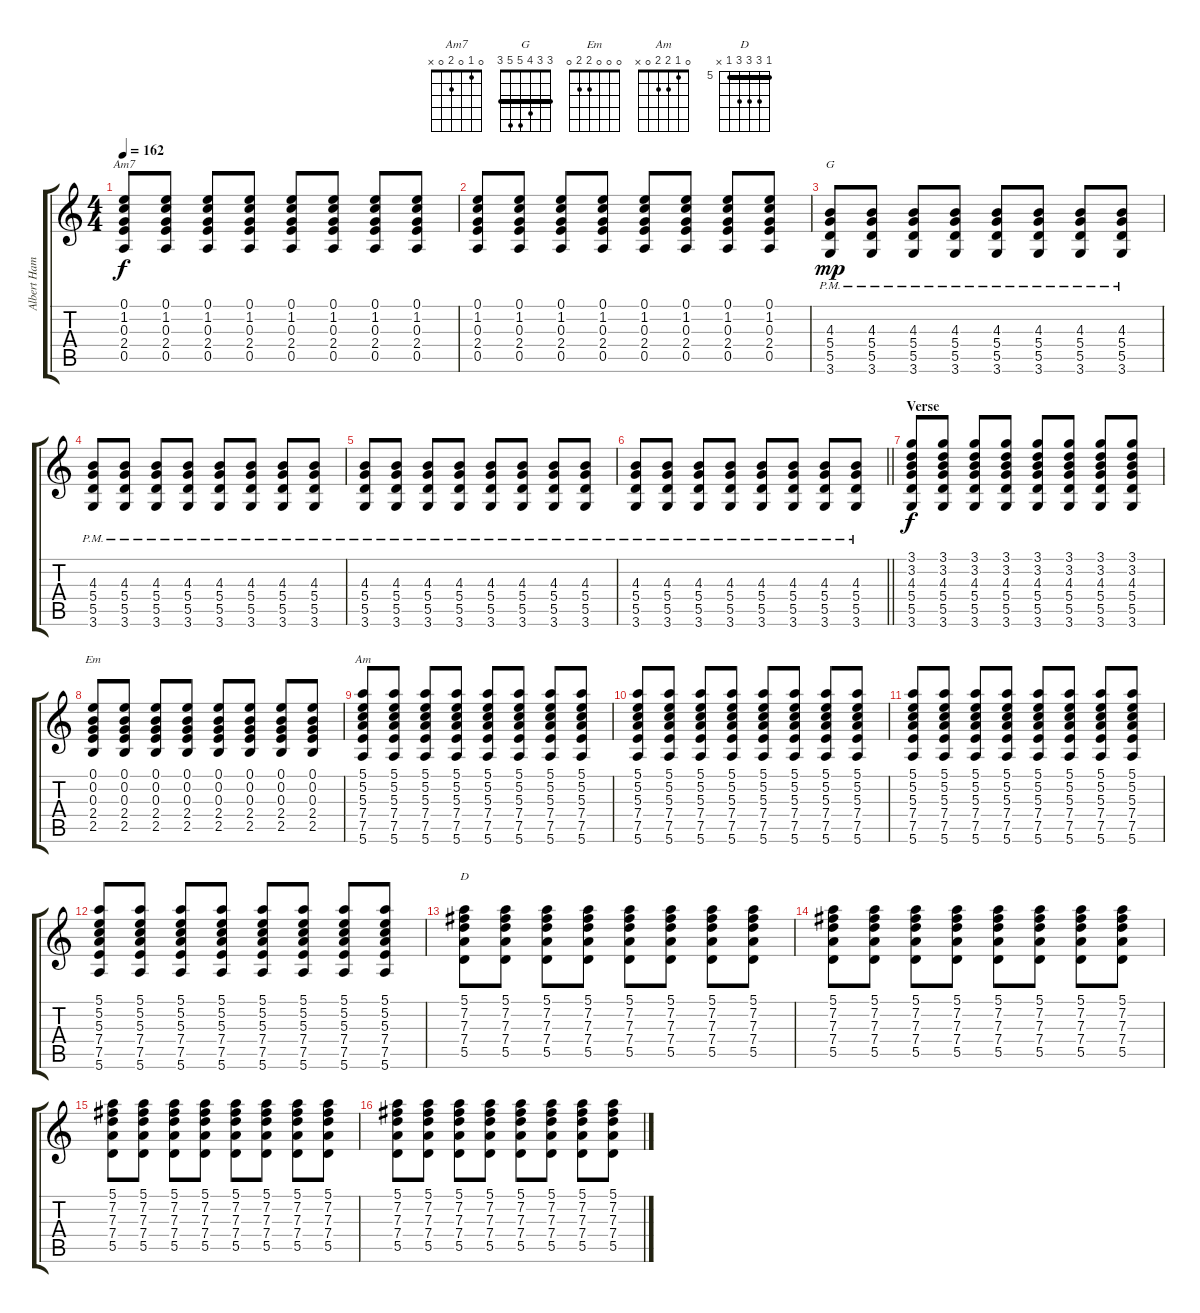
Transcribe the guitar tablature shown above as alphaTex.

\track ("Albert Hammond Jr" "Albert Ham") {instrument overdrivenguitar}
\staff {score tabs}
\tuning (E4 B3 G3 D3 A2 E2) {hide}
\chord ("Am7" 0 1 0 2 0 x)
\chord ("G" 3 3 4 5 5 3) {barre 3}
\chord ("Em" 0 0 0 2 2 0)
\chord ("Am" 0 1 2 2 0 x)
\chord ("D" 5 7 7 7 5 x) {firstfret 5 barre 5}
\ts (4 4)
\tempo 162
\clef g2
\ks c
(0.1 1.2 0.3 2.4 0.5).8{ch "Am7" dy f} (0.1 1.2 0.3 2.4 0.5).8 (0.1 1.2 0.3 2.4 0.5).8 (0.1 1.2 0.3 2.4 0.5).8 (0.1 1.2 0.3 2.4 0.5).8 (0.1 1.2 0.3 2.4 0.5).8 (0.1 1.2 0.3 2.4 0.5).8 (0.1 1.2 0.3 2.4 0.5).8 |
(0.1 1.2 0.3 2.4 0.5).8 (0.1 1.2 0.3 2.4 0.5).8 (0.1 1.2 0.3 2.4 0.5).8 (0.1 1.2 0.3 2.4 0.5).8 (0.1 1.2 0.3 2.4 0.5).8 (0.1 1.2 0.3 2.4 0.5).8 (0.1 1.2 0.3 2.4 0.5).8 (0.1 1.2 0.3 2.4 0.5).8 |
(4.3{pm} 5.4{pm} 5.5{pm} 3.6{pm}).8{ch "G" dy mp} (4.3{pm} 5.4{pm} 5.5{pm} 3.6{pm}).8 (4.3{pm} 5.4{pm} 5.5{pm} 3.6{pm}).8 (4.3{pm} 5.4{pm} 5.5{pm} 3.6{pm}).8 (4.3{pm} 5.4{pm} 5.5{pm} 3.6{pm}).8 (4.3{pm} 5.4{pm} 5.5{pm} 3.6{pm}).8 (4.3{pm} 5.4{pm} 5.5{pm} 3.6{pm}).8 (4.3{pm} 5.4{pm} 5.5{pm} 3.6{pm}).8 |
(4.3{pm} 5.4{pm} 5.5{pm} 3.6{pm}).8 (4.3{pm} 5.4{pm} 5.5{pm} 3.6{pm}).8 (4.3{pm} 5.4{pm} 5.5{pm} 3.6{pm}).8 (4.3{pm} 5.4{pm} 5.5{pm} 3.6{pm}).8 (4.3{pm} 5.4{pm} 5.5{pm} 3.6{pm}).8 (4.3{pm} 5.4{pm} 5.5{pm} 3.6{pm}).8 (4.3{pm} 5.4{pm} 5.5{pm} 3.6{pm}).8 (4.3{pm} 5.4{pm} 5.5{pm} 3.6{pm}).8 |
(4.3{pm} 5.4{pm} 5.5{pm} 3.6{pm}).8 (4.3{pm} 5.4{pm} 5.5{pm} 3.6{pm}).8 (4.3{pm} 5.4{pm} 5.5{pm} 3.6{pm}).8 (4.3{pm} 5.4{pm} 5.5{pm} 3.6{pm}).8 (4.3{pm} 5.4{pm} 5.5{pm} 3.6{pm}).8 (4.3{pm} 5.4{pm} 5.5{pm} 3.6{pm}).8 (4.3{pm} 5.4{pm} 5.5{pm} 3.6{pm}).8 (4.3{pm} 5.4{pm} 5.5{pm} 3.6{pm}).8 |
\barLineRight lightlight
(4.3{pm} 5.4{pm} 5.5{pm} 3.6{pm}).8 (4.3{pm} 5.4{pm} 5.5{pm} 3.6{pm}).8 (4.3{pm} 5.4{pm} 5.5{pm} 3.6{pm}).8 (4.3{pm} 5.4{pm} 5.5{pm} 3.6{pm}).8 (4.3{pm} 5.4{pm} 5.5{pm} 3.6{pm}).8 (4.3{pm} 5.4{pm} 5.5{pm} 3.6{pm}).8 (4.3{pm} 5.4{pm} 5.5{pm} 3.6{pm}).8 (4.3{pm} 5.4{pm} 5.5{pm} 3.6{pm}).8 |
\section ("" "Verse")
(3.1 3.2 4.3 5.4 5.5 3.6).8{dy f} (3.1 3.2 4.3 5.4 5.5 3.6).8 (3.1 3.2 4.3 5.4 5.5 3.6).8 (3.1 3.2 4.3 5.4 5.5 3.6).8 (3.1 3.2 4.3 5.4 5.5 3.6).8 (3.1 3.2 4.3 5.4 5.5 3.6).8 (3.1 3.2 4.3 5.4 5.5 3.6).8 (3.1 3.2 4.3 5.4 5.5 3.6).8 |
(0.1 0.2 0.3 2.4 2.5).8{ch "Em"} (0.1 0.2 0.3 2.4 2.5).8 (0.1 0.2 0.3 2.4 2.5).8 (0.1 0.2 0.3 2.4 2.5).8 (0.1 0.2 0.3 2.4 2.5).8 (0.1 0.2 0.3 2.4 2.5).8 (0.1 0.2 0.3 2.4 2.5).8 (0.1 0.2 0.3 2.4 2.5).8 |
(5.1 5.2 5.3 7.4 7.5 5.6).8{ch "Am"} (5.1 5.2 5.3 7.4 7.5 5.6).8 (5.1 5.2 5.3 7.4 7.5 5.6).8 (5.1 5.2 5.3 7.4 7.5 5.6).8 (5.1 5.2 5.3 7.4 7.5 5.6).8 (5.1 5.2 5.3 7.4 7.5 5.6).8 (5.1 5.2 5.3 7.4 7.5 5.6).8 (5.1 5.2 5.3 7.4 7.5 5.6).8 |
(5.1 5.2 5.3 7.4 7.5 5.6).8 (5.1 5.2 5.3 7.4 7.5 5.6).8 (5.1 5.2 5.3 7.4 7.5 5.6).8 (5.1 5.2 5.3 7.4 7.5 5.6).8 (5.1 5.2 5.3 7.4 7.5 5.6).8 (5.1 5.2 5.3 7.4 7.5 5.6).8 (5.1 5.2 5.3 7.4 7.5 5.6).8 (5.1 5.2 5.3 7.4 7.5 5.6).8 |
(5.1 5.2 5.3 7.4 7.5 5.6).8 (5.1 5.2 5.3 7.4 7.5 5.6).8 (5.1 5.2 5.3 7.4 7.5 5.6).8 (5.1 5.2 5.3 7.4 7.5 5.6).8 (5.1 5.2 5.3 7.4 7.5 5.6).8 (5.1 5.2 5.3 7.4 7.5 5.6).8 (5.1 5.2 5.3 7.4 7.5 5.6).8 (5.1 5.2 5.3 7.4 7.5 5.6).8 |
(5.1 5.2 5.3 7.4 7.5 5.6).8 (5.1 5.2 5.3 7.4 7.5 5.6).8 (5.1 5.2 5.3 7.4 7.5 5.6).8 (5.1 5.2 5.3 7.4 7.5 5.6).8 (5.1 5.2 5.3 7.4 7.5 5.6).8 (5.1 5.2 5.3 7.4 7.5 5.6).8 (5.1 5.2 5.3 7.4 7.5 5.6).8 (5.1 5.2 5.3 7.4 7.5 5.6).8 |
(5.1 7.2 7.3 7.4 5.5).8{ch "D"} (5.1 7.2 7.3 7.4 5.5).8 (5.1 7.2 7.3 7.4 5.5).8 (5.1 7.2 7.3 7.4 5.5).8 (5.1 7.2 7.3 7.4 5.5).8 (5.1 7.2 7.3 7.4 5.5).8 (5.1 7.2 7.3 7.4 5.5).8 (5.1 7.2 7.3 7.4 5.5).8 |
(5.1 7.2 7.3 7.4 5.5).8 (5.1 7.2 7.3 7.4 5.5).8 (5.1 7.2 7.3 7.4 5.5).8 (5.1 7.2 7.3 7.4 5.5).8 (5.1 7.2 7.3 7.4 5.5).8 (5.1 7.2 7.3 7.4 5.5).8 (5.1 7.2 7.3 7.4 5.5).8 (5.1 7.2 7.3 7.4 5.5).8 |
(5.1 7.2 7.3 7.4 5.5).8 (5.1 7.2 7.3 7.4 5.5).8 (5.1 7.2 7.3 7.4 5.5).8 (5.1 7.2 7.3 7.4 5.5).8 (5.1 7.2 7.3 7.4 5.5).8 (5.1 7.2 7.3 7.4 5.5).8 (5.1 7.2 7.3 7.4 5.5).8 (5.1 7.2 7.3 7.4 5.5).8 |
(5.1 7.2 7.3 7.4 5.5).8 (5.1 7.2 7.3 7.4 5.5).8 (5.1 7.2 7.3 7.4 5.5).8 (5.1 7.2 7.3 7.4 5.5).8 (5.1 7.2 7.3 7.4 5.5).8 (5.1 7.2 7.3 7.4 5.5).8 (5.1 7.2 7.3 7.4 5.5).8 (5.1 7.2 7.3 7.4 5.5).8
